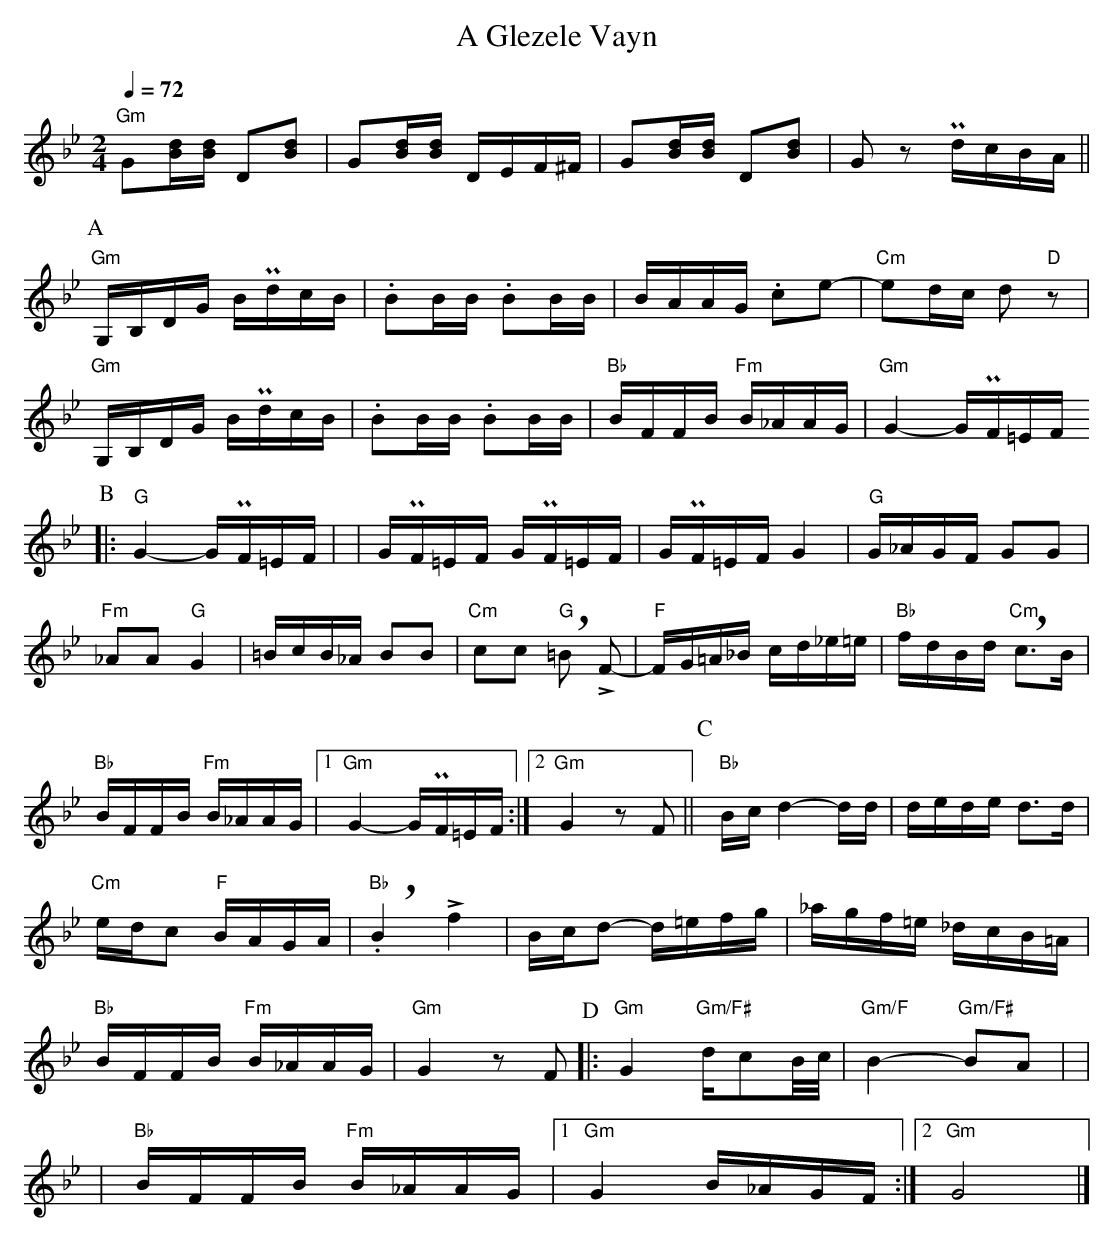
X:1
T:A Glezele Vayn
Q:1/4=72
M:2/4
L:1/16
K:Bb
"Gm"G2[Bd][Bd] D2[B2d2] | G2[Bd][Bd] DEF^F | G2[Bd][Bd] D2[B2d2] | G2z2 PdcBA ||
P:A
"Gm"G,B,DG BPdcB | .B2BB .B2BB | BAAG .c2e2- | "Cm"e2dc d2 "D"z2 |
"Gm"G,B,DG BPdcB | .B2BB .B2BB | "Bb"BFFB "Fm"B_AAG |  "Gm"G4- GPF=EF
P:B
|: "G"G4- GPF=EF | / | GPF=EF GPF=EF | GPF=EF G4 | "G"G_AGF G2G2 |
"Fm"_A2A2 "G"G4 | =BcB_A B2B2 | "Cm"c2c2 "G"+breath+=B2 LF2- | "F"FG=A_B cd_e=e | "Bb"fdBd "Cm"+breath+c3B |
"Bb"BFFB "Fm"B_AAG |1 "Gm"G4- GPF=EF :|2 "Gm"G4 z2F2 || \
P:C
y"Bb"Bc d4- dd | dede d3d |
"Cm"edc2 "F"BAGA | "Bb"+breath+.B4 Lf4 | Bcd2- d=efg | _agf=e _dcB=A |
"Bb"BFFB "Fm"B_AAG | "Gm"G4 z2F2 \
P:D
|: "Gm"G4 "Gm/F#"dc2B/c/ | "Gm/F"B4-y "Gm/F#"B2A2 | // |
 // | "Bb"BFFB "Fm"B_AAG |1 "Gm"G4 B_AGF :|2 "Gm"G8 |]
